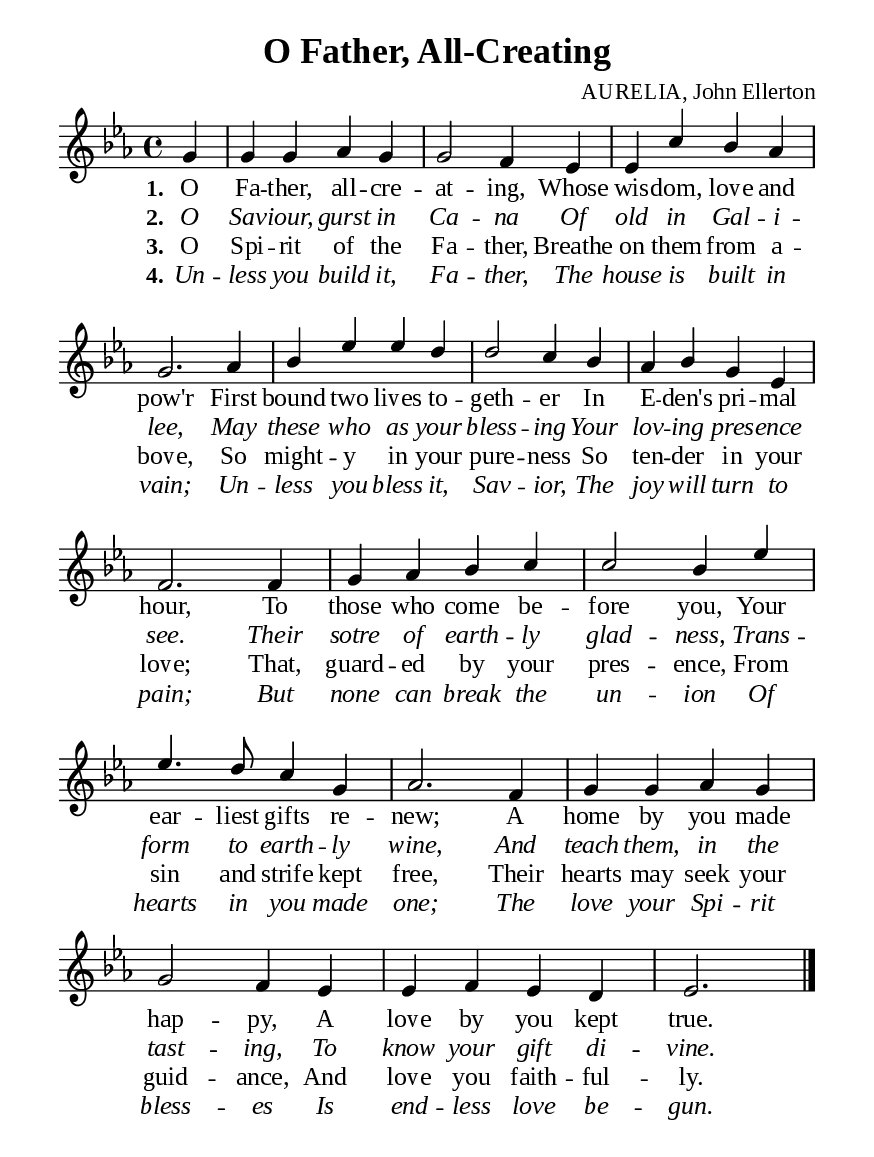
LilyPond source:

\version "2.18.2"

\header {
  title = "O Father, All-Creating"
  composer = "AURELIA, John Ellerton"
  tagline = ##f
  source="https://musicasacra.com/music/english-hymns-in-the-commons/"
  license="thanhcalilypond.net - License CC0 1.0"
}

global= {
  \key ees \major
  \time 4/4
  \override Score.BarNumber.break-visibility = ##(#f #f #f)
}

\paper {
  #(set-paper-size "a5")
  top-margin = 10\mm
  bottom-margin = 5\mm
  left-margin = 10\mm
  right-margin = 10\mm
  indent = #0
  #(define fonts
	 (make-pango-font-tree "Liberation Serif"
	 		       "Liberation Serif"
			       "Liberation Serif"
			       (/ 20 20)))
  system-system-spacing = #'((basic-distance . 3) (padding . 3))
}

printItalic = \with {
  \override LyricText.font-shape = #'italic
}

% Verse music
musicVerseSoprano = \relative c'' {
                    \partial 4 g4 |
  g g aes g |
  g2 f4 ees |
  ees c' bes aes |
  g2. aes4 |
  bes ees ees d |
  d2 c4 bes |
  aes bes g ees |
  f2. f4 |
  g aes bes c |
  c2 bes4 ees |
  ees4. d8 c4 g |
  aes2. f4 |
  g g aes g |
  g2 f4 ees |
  ees f ees d |
                    ees2. \bar "|."
}

% Verse lyrics
verseOne = \lyricmode {
  \set stanza = #"1."
  O Fa -- ther, all -- cre -- at -- ing,
  Whose wis -- dom, love and pow'r
  First bound two lives to -- geth -- er
  In E -- den's pri -- mal hour,
  To those who come be -- fore you,
  Your ear -- liest gifts re -- new;
  A home by you made hap -- py,
  A love by you kept true.
}

verseTwo = \lyricmode {
  \set stanza = #"2."
  O Sav -- iour, gurst in Ca -- na
  Of old in Gal -- i -- lee,
  May these who as your bless -- ing
  Your lov -- ing pres -- ence see.
  Their sotre of earth -- ly glad -- ness,
  Trans -- form to earth -- ly wine,
  And teach them, in the tast -- ing,
  To know your gift di -- vine.
}

verseThree = \lyricmode {
  \set stanza = #"3."
  O Spi -- rit of the Fa -- ther,
  Breathe on them from a -- bove,
  So might -- y in your pure -- ness
  So ten -- der in your love;
  That, guard -- ed by your pres -- ence,
  From sin and strife kept free,
  Their hearts may seek your guid -- ance,
  And love you faith -- ful -- ly.
}

verseFour = \lyricmode {
  \set stanza = #"4."
  Un -- less you build it, Fa -- ther,
  The house is built in vain;
  Un -- less you bless it, Sav -- ior,
  The joy will turn to pain;
  But none can break the un -- ion
  Of hearts in you made one;
  The love your Spi -- rit bless -- es
  Is end -- less love be -- gun.
}

% Layout
\score {
    \new ChoirStaff <<
      \new Staff <<
        \clef "treble"
        \new Voice = "sopranos" { \global \stemUp \slurUp \musicVerseSoprano }
      >>
      \new Lyrics \lyricsto sopranos \verseOne
      \new Lyrics \printItalic \lyricsto sopranos \verseTwo
      \new Lyrics \lyricsto sopranos \verseThree
      \new Lyrics \printItalic \lyricsto sopranos \verseFour
    >>
}
